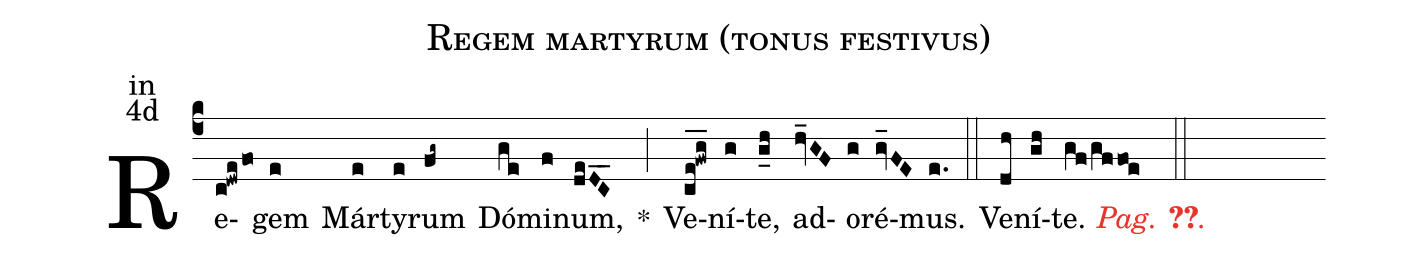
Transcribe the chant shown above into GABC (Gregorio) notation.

name:Regem martyrum (tonus festivus);
office-part:in;
mode:4d;
%%
(c4) Re(c@dwe/fo)gem(e) Már(e)ty(e)rum(fg~) Dó(ge)mi(f)num,(deDC__)
<sp>*</sp>(;) Ve(ce_@fwg_)ní(g)te,(g_h) ad(hv_GF)o(g)ré(gv_FE)mus.(e.) (::)
<nlba>Ve(dh)ní(gh)t{e}. <c><i>Pag. <v>\pageref{M-ORIP4d}</v>.</i></c></nlba>(gf/gffoe ::)
